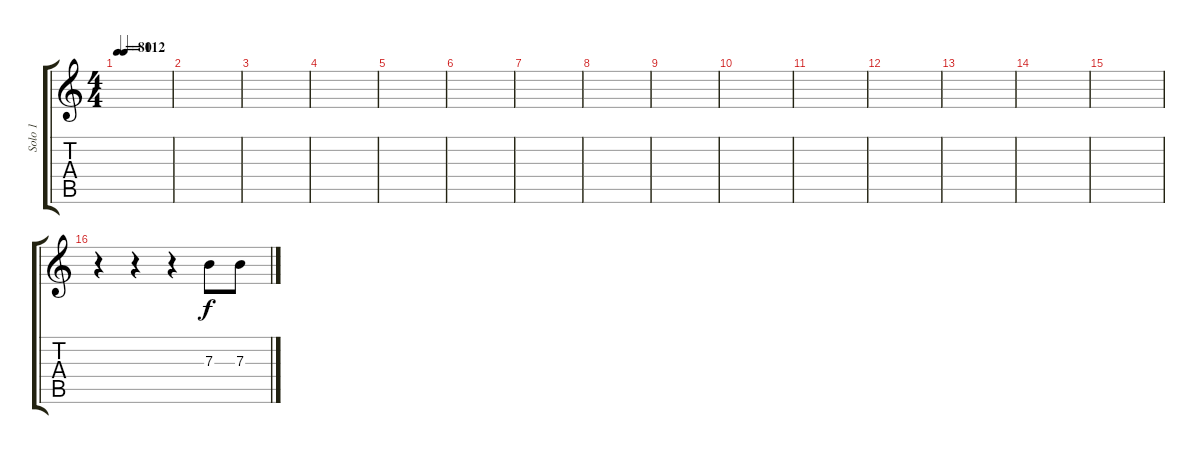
\track ("Solo 1" "Solo 1") {instrument overdrivenguitar}
\staff {score tabs}
\tuning (Db4 Ab3 E3 B2 Gb2 B1) {hide}
\ts (4 4)
\tempo 80
\tempo (112 0.125)
\clef g2
\ks c
|
|
|
|
|
|
|
|
|
|
|
|
|
|
|
r.4 r.4 r.4 7.3.8 7.3.8
